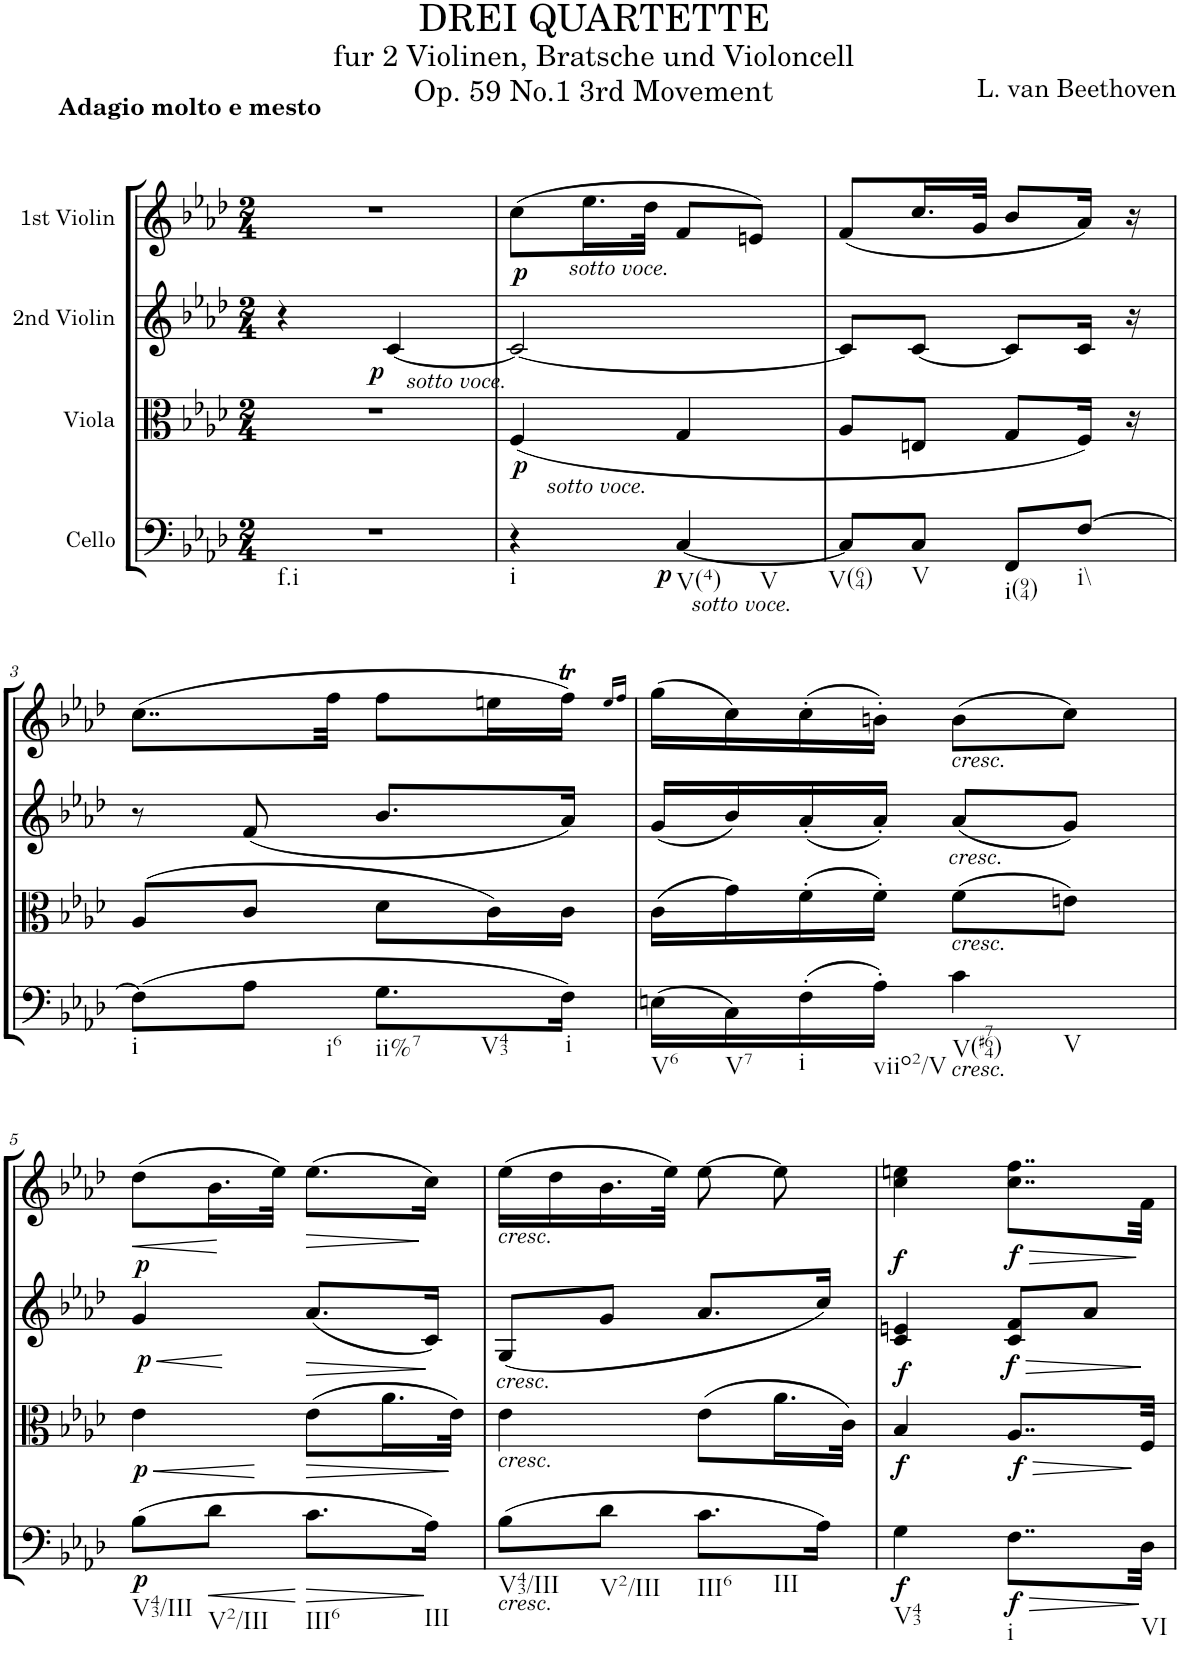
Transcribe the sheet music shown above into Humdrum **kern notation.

**kern	**dynam	**kern	**dynam	**kern	**dynam	**kern	**dynam
*part4	*part4	*part3	*part3	*part2	*part2	*part1	*part1
*staff4	*staff4	*staff3	*staff3	*staff2	*staff2	*staff1	*staff1
*I"Cello	*	*I"Viola	*	*I"2nd Violin	*	*I"1st Violin	*
*	*	*I'Vla	*	*I'Vln	*	*I'Vln	*
*clefF4	*	*clefC3	*	*clefG2	*	*clefG2	*
*k[b-e-a-d-]	*	*k[b-e-a-d-]	*	*k[b-e-a-d-]	*	*k[b-e-a-d-]	*
*f:	*	*f:	*	*f:	*	*f:	*
*M2/4	*	*M2/4	*	*M2/4	*	*M2/4	*
=	=	=	=	=	=	=	=
!	!	!	!	!	!	!LO:TX:a:B:t=Adagio molto e mesto	!
!LO:TX:b:t=f.i	!	!	!	!	!	!	!
2r	.	2r	.	4r	.	2r	.
!	!	!	!	!	!LO:DY:b	!	!
.	.	.	.	[4c/	p	.	.
!	!	!LO:TX:a:i:t=sotto voce.	!	!	!	!	!
=1	=1	=1	=1	=1	=1	=1	=1
!LO:TX:b:t=i	!	!	!	!	!	!	!
!	!	!	!LO:DY:b	!	!LO:DY:a	!	!
4r	.	(4F/	p	2c/_	p	(8cc\L	.
.	.	.	.	.	.	16.ee-\L	.
.	.	.	.	.	.	32dd-\JJk	.
!LO:TX:a:i:t=sotto voce.	!	!	!	!	!	!	!
!LO:TX:b:t=V(4)	!	!	!	!	!	!	!
!LO:TX:b:t=V	!	!	!	!	!	!	!
!	!LO:DY:b	!	!	!	!	!	!
[4C/	p	4G/	.	.	.	8f/L	.
.	.	.	.	.	.	8en/J)	.
!	!	!	!	!LO:TX:a:i:t=sotto voce.	!	!	!
!LO:TX:b:i:t=sotto voce.	!	!	!	!	!	!	!
=2	=2	=2	=2	=2	=2	=2	=2
!LO:TX:b:t=V(64)	!	!	!	!	!	!	!
8C/L]	.	8A-/L	.	8c/L]	.	(8f/L	.
!LO:TX:b:t=V	!	!	!	!	!	!	!
8C/J	.	8En/J	.	[8c/J	.	16.cc/L	.
.	.	.	.	.	.	32g/JJk	.
!LO:TX:b:t=i(94)	!	!	!	!	!	!	!
8FF/L	.	8G/L	.	8c/L]	.	8b-/L	.
!LO:TX:b:t=i\\	!	!	!	!	!	!	!
[8F/J	.	16F/Jk)	.	16c/Jk	.	16a-/Jk)	.
.	.	16r	.	16r	.	16r	.
!!LO:LB:g=z
=3	=3	=3	=3	=3	=3	=3	=3
!LO:TX:b:t=i	!	!	!	!	!	!	!
(8F\L]	.	(8A-/L	.	8r	.	(8..cc\L	.
!LO:TX:b:t=i6	!	!	!	!	!	!	!
8A-\J	.	8c/J	.	(8f/	.	.	.
.	.	.	.	.	.	32ff\Jkk	.
!LO:TX:b:t=ii%7	!	!	!	!	!	!	!
!LO:TX:b:t=V43	!	!	!	!	!	!	!
8.G\L	.	8d-\L	.	8.b-/L	.	8ff\L	.
.	.	16c\L)	.	.	.	16een\L	.
!LO:TX:b:t=i	!	!	!	!	!	!	!
16F\Jk)	.	16c\JJ	.	16a-/Jk)	.	16ffT\JJ)	.
.	.	.	.	.	.	16qee/LL	.
.	.	.	.	.	.	16qff/JJ	.
=4	=4	=4	=4	=4	=4	=4	=4
!LO:TX:b:t=V6	!	!	!	!	!	!	!
(16En\LL	.	(16c\LL	.	(16g/LL	.	(16gg\LL	.
!LO:TX:b:t=V7	!	!	!	!	!	!	!
16C\)	.	16g\)	.	16b-/)	.	16cc\)	.
!LO:TX:b:t=i	!	!	!	!	!	!	!
(16F'\	.	(16f'\	.	(16a-'/	.	(16cc'\	.
!LO:TX:b:t=viio2/V	!	!	!	!	!	!	!
16A-'\JJ)	.	16f'\JJ)	.	16a-'/JJ)	.	16bn'\JJ)	.
!	!	!	!	!	!	!LO:TX:b:i:t=cresc.	!
!	!	!	!	!LO:TX:b:i:t=cresc.	!	!	!
!	!	!LO:TX:b:i:t=cresc.	!	!	!	!	!
!LO:TX:b:i:t=cresc.	!	!	!	!	!	!	!
!LO:TX:b:t=V(#764)	!	!	!	!	!	!	!
!LO:TX:b:t=V	!	!	!	!	!	!	!
4c\	.	(8f\L	.	(8a-/L	.	(8b\L	.
.	.	8en\J)	.	8g/J)	.	8cc\J)	.
!!LO:LB:g=z
=5	=5	=5	=5	=5	=5	=5	=5
!LO:TX:b:t=V43/III	!	!	!	!	!	!	!
!	!LO:DY:b	!	!LO:HP:b	!	!LO:HP:b	!	!LO:HP:b
!	!	!	!LO:DY:n=1:b	!	!LO:DY:n=1:b	!	!
!	!	!	!	!	!LO:DY:n=2:a	!	!
(8B-\L	p	4e-\	< p	4g/	< p p	(8dd-\L	<
!LO:TX:b:t=V2/III	!	!	!	!	!	!	!
!	!LO:HP:b	!	!	!	!	!	!
8d-\J	<	.	.	.	.	16.b-\L	.
.	.	.	.	.	.	32ee-\JJk)	[
!LO:TX:b:t=III6	!	!	!	!	!	!	!
!	!LO:HP:b	!	!LO:HP:b	!	!LO:HP:b	!	!LO:HP:b
8.c\L	>	(8e-\L	>	(8.a-/L	>	(8.ee-\L	>
.	.	16.a-\L	.	.	.	.	.
!LO:TX:b:t=III	!	!	!	!	!	!	!
16A-\Jk)	.	.	.	16c/Jk)	.	16cc\Jk)	.
.	.	32e-\JJk)	.	.	.	.	.
.	[	.	[	.	]	.	]
=6	=6	=6	=6	=6	=6	=6	=6
!	!	!	!	!	!	!LO:TX:b:i:t=cresc.	!
!	!	!	!	!LO:TX:b:i:t=cresc.	!	!	!
!	!	!LO:TX:b:i:t=cresc.	!	!	!	!	!
!LO:TX:b:i:t=cresc.	!	!	!	!	!	!	!
!LO:TX:b:t=V43/III	!	!	!	!	!	!	!
(8B-\L	.	4e-\	.	(8G/L	.	(16ee-\LL	.
.	.	.	.	.	.	16dd-\	.
!LO:TX:b:t=V2/III	!	!	!	!	!	!	!
8d-\J	.	.	.	8g/J	.	16.b-\	.
.	.	.	.	.	.	32ee-\JJk)	.
!LO:TX:b:t=III6	!	!	!	!	!	!	!
!LO:TX:b:t=III	!	!	!	!	!	!	!
8.c\L	.	(8e-\L	.	8.a-/L	.	[8ee-\	.
.	.	16.a-\L	.	.	.	8ee-\]	.
16A-\Jk)	.	.	.	16cc/Jk)	.	.	.
.	.	32c\JJk)	.	.	.	.	.
=7	=7	=7	=7	=7	=7	=7	=7
!LO:TX:b:t=V43	!	!	!	!	!	!	!
!	!LO:DY:b	!	!LO:DY:b	!	!	!	!
!	!	!	!LO:DY:n=1:a	!	!LO:DY:a	!	!
4G\	f	4B-/	f f	4c/ 4en/	f	4cc\ 4een\	.
!LO:TX:b:t=i	!	!	!	!	!	!	!
!	!LO:DY:b	!	!LO:DY:n=2:b	!	!LO:DY:b	!	!LO:HP:b
!	!	!	!	!	!	!	!LO:DY:n=1:b
8..F\L	f	8..A-/L	f	8c/ 8f/L	f	8..cc\ 8..ff\L	> f
.	.	.	.	8a-/J	.	.	.
!LO:TX:b:t=VI	!	!	!	!	!	!	!
32D-\Jkk	.	32F/Jkk	.	.	.	32f\Jkk	.
.	]	.	]	.	[	.	]
=	=	=	=	=	=	=	=
*-	*-	*-	*-	*-	*-	*-	*-
